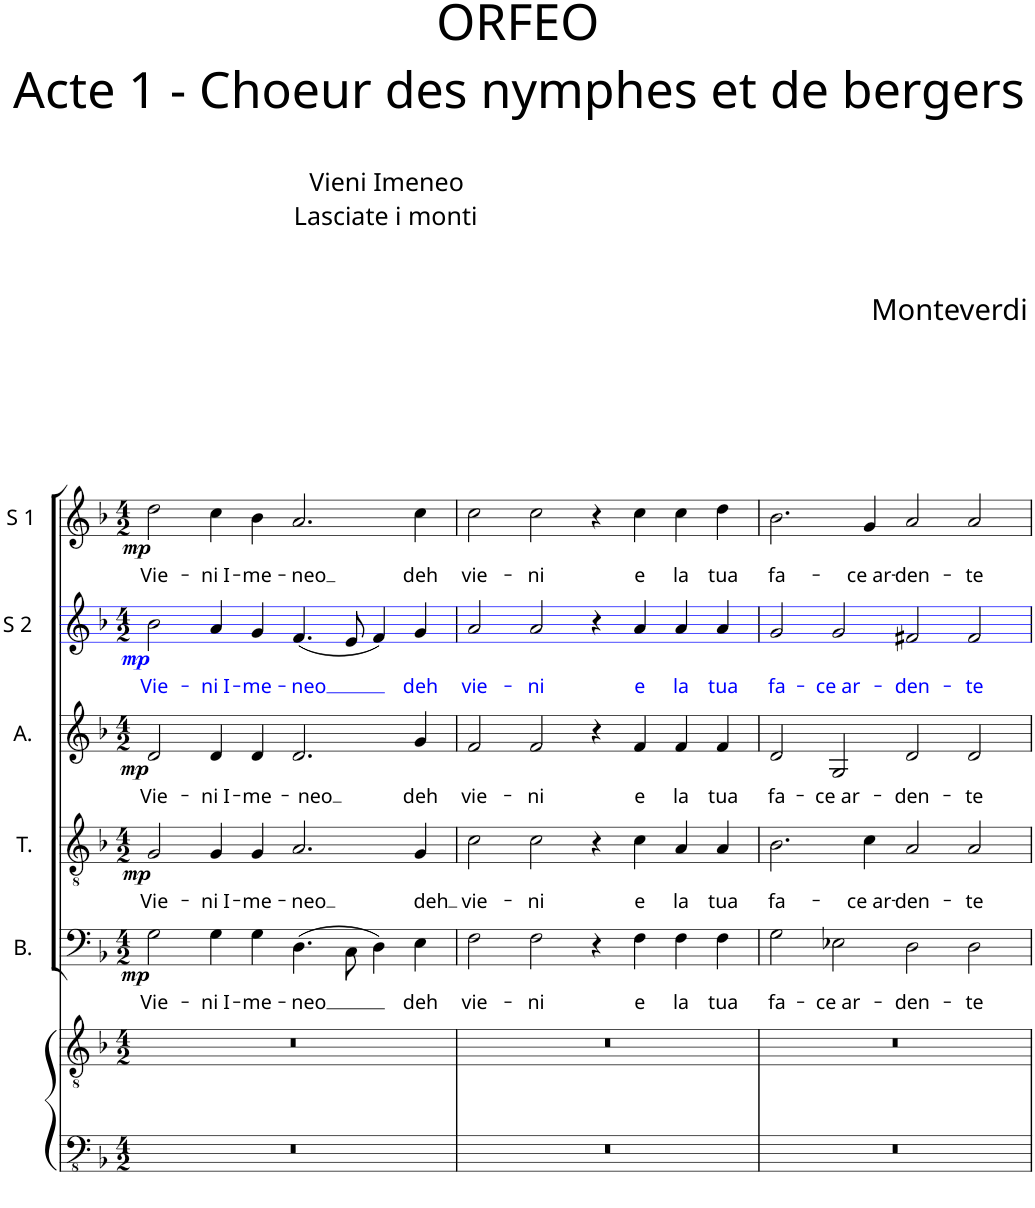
**kern	**kern	**kern	**text	**dynam	**kern	**text	**dynam	**kern	**text	**dynam	**kern	**text	**dynam	**kern	**text	**dynam
*part6	*part6	*part5	*part5	*part5	*part4	*part4	*part4	*part3	*part3	*part3	*part2	*part2	*part2	*part1	*part1	*part1
*staff7	*staff6	*staff5	*staff5	*staff5	*staff4	*staff4	*staff4	*staff3	*staff3	*staff3	*staff2	*staff2	*staff2	*staff1	*staff1	*staff1
*I"Piano	*	*I"B.	*	*	*I"T.	*	*	*I"A.	*	*	*I"S 2	*	*	*I"S 1	*	*
*I'Pno	*	*I'B.	*	*	*I'T.	*	*	*I'A.	*	*	*I'S 2	*	*	*I'S 1	*	*
*	*	*	*	*	*	*	*	*	*	*	*stria5	*	*	*	*	*
*clefFv4	*clefGv2	*clefF4	*	*	*clefGv2	*	*	*clefG2	*	*	*clefG2	*	*	*clefG2	*	*
*k[b-]	*k[b-]	*k[b-]	*	*	*k[b-]	*	*	*k[b-]	*	*	*k[b-]	*	*	*k[b-]	*	*
*M4/2	*M4/2	*M4/2	*	*	*M4/2	*	*	*M4/2	*	*	*M4/2	*	*	*M4/2	*	*
=1	=1	=1	=1	=1	=1	=1	=1	=1	=1	=1	=1	=1	=1	=1	=1	=1
!	!	!	!LO:LY:b	!LO:DY:b	!	!LO:LY:b	!LO:DY:b	!	!LO:LY:b	!LO:DY:b	!	!LO:LY:b:color=#0000FF	!LO:DY:b	!	!LO:LY:b	!LO:DY:b
0r	0r	2G\	Vie-	mp	2G/	Vie-	mp	2d/	Vie-	mp	2b-\	Vie-	mp	2dd\	Vie-	mp
!	!	!	!LO:LY:b	!	!	!LO:LY:b	!	!	!LO:LY:b	!	!	!LO:LY:b:color=#0000FF	!	!	!LO:LY:b	!
.	.	4G\	-ni I-	.	4G/	-ni I-	.	4d/	-ni I-	.	4a/	-ni I-	.	4cc\	-ni I-	.
!	!	!	!LO:LY:b	!	!	!LO:LY:b	!	!	!LO:LY:b	!	!	!LO:LY:b:color=#0000FF	!	!	!LO:LY:b	!
.	.	4G\	-me-	.	4G/	-me-	.	4d/	-me-	.	4g/	-me-	.	4b-\	-me-	.
!	!	!	!LO:LY:b	!	!	!LO:LY:b	!	!	!LO:LY:b	!	!	!LO:LY:b:color=#0000FF	!	!	!LO:LY:b	!
.	.	(4.D\	-neo	.	2.A/	-neo	.	2.d/	-neo	.	(4.f/	-neo	.	2.a/	-neo	.
.	.	8C\	.	.	.	.	.	.	.	.	8e/	.	.	.	.	.
.	.	4D\)	.	.	.	.	.	.	.	.	4f/)	.	.	.	.	.
!	!	!	!LO:LY:b	!	!	!LO:LY:b	!	!	!LO:LY:b	!	!	!LO:LY:b:color=#0000FF	!	!	!LO:LY:b	!
.	.	4E\	deh	.	4G/	deh	.	4g/	deh	.	4g/	deh	.	4cc\	deh	.
=2	=2	=2	=2	=2	=2	=2	=2	=2	=2	=2	=2	=2	=2	=2	=2	=2
!	!	!	!LO:LY:b	!	!	!LO:LY:b	!	!	!LO:LY:b	!	!	!LO:LY:b:color=#0000FF	!	!	!LO:LY:b	!
0r	0r	2F\	vie-	.	2c\	vie-	.	2f/	vie-	.	2a/	vie-	.	2cc\	vie-	.
!	!	!	!LO:LY:b	!	!	!LO:LY:b	!	!	!LO:LY:b	!	!	!LO:LY:b:color=#0000FF	!	!	!LO:LY:b	!
.	.	2F\	-ni	.	2c\	-ni	.	2f/	-ni	.	2a/	-ni	.	2cc\	-ni	.
.	.	4r	.	.	4r	.	.	4r	.	.	4r	.	.	4r	.	.
!	!	!	!LO:LY:b	!	!	!LO:LY:b	!	!	!LO:LY:b	!	!	!LO:LY:b:color=#0000FF	!	!	!LO:LY:b	!
.	.	4F\	e	.	4c\	e	.	4f/	e	.	4a/	e	.	4cc\	e	.
!	!	!	!LO:LY:b	!	!	!LO:LY:b	!	!	!LO:LY:b	!	!	!LO:LY:b:color=#0000FF	!	!	!LO:LY:b	!
.	.	4F\	la	.	4A/	la	.	4f/	la	.	4a/	la	.	4cc\	la	.
!	!	!	!LO:LY:b	!	!	!LO:LY:b	!	!	!LO:LY:b	!	!	!LO:LY:b:color=#0000FF	!	!	!LO:LY:b	!
.	.	4F\	tua	.	4A/	tua	.	4f/	tua	.	4a/	tua	.	4dd\	tua	.
=3	=3	=3	=3	=3	=3	=3	=3	=3	=3	=3	=3	=3	=3	=3	=3	=3
!	!	!	!LO:LY:b	!	!	!LO:LY:b	!	!	!LO:LY:b	!	!	!LO:LY:b:color=#0000FF	!	!	!LO:LY:b	!
0r	0r	2G\	fa-	.	2.B-\	fa-	.	2d/	fa-	.	2g/	fa-	.	2.b-\	fa-	.
!	!	!	!LO:LY:b	!	!	!	!	!	!LO:LY:b	!	!	!LO:LY:b:color=#0000FF	!	!	!	!
.	.	2E-X\	-ce ar-	.	.	.	.	2G/	-ce ar-	.	2g/	-ce ar-	.	.	.	.
!	!	!	!	!	!	!LO:LY:b	!	!	!	!	!	!	!	!	!LO:LY:b	!
.	.	.	.	.	4c\	-ce ar-	.	.	.	.	.	.	.	4g/	-ce ar-	.
!	!	!	!LO:LY:b	!	!	!LO:LY:b	!	!	!LO:LY:b	!	!	!LO:LY:b:color=#0000FF	!	!	!LO:LY:b	!
.	.	2D\	-den-	.	2A/	-den-	.	2d/	-den-	.	2f#X/	-den-	.	2a/	-den-	.
!	!	!	!LO:LY:b	!	!	!LO:LY:b	!	!	!LO:LY:b	!	!	!LO:LY:b:color=#0000FF	!	!	!LO:LY:b	!
.	.	2D\	-te	.	2A/	-te	.	2d/	-te	.	2f#/	-te	.	2a/	-te	.
=	=	=	=	=	=	=	=	=	=	=	=	=	=	=	=	=
*-	*-	*-	*-	*-	*-	*-	*-	*-	*-	*-	*-	*-	*-	*-	*-	*-
